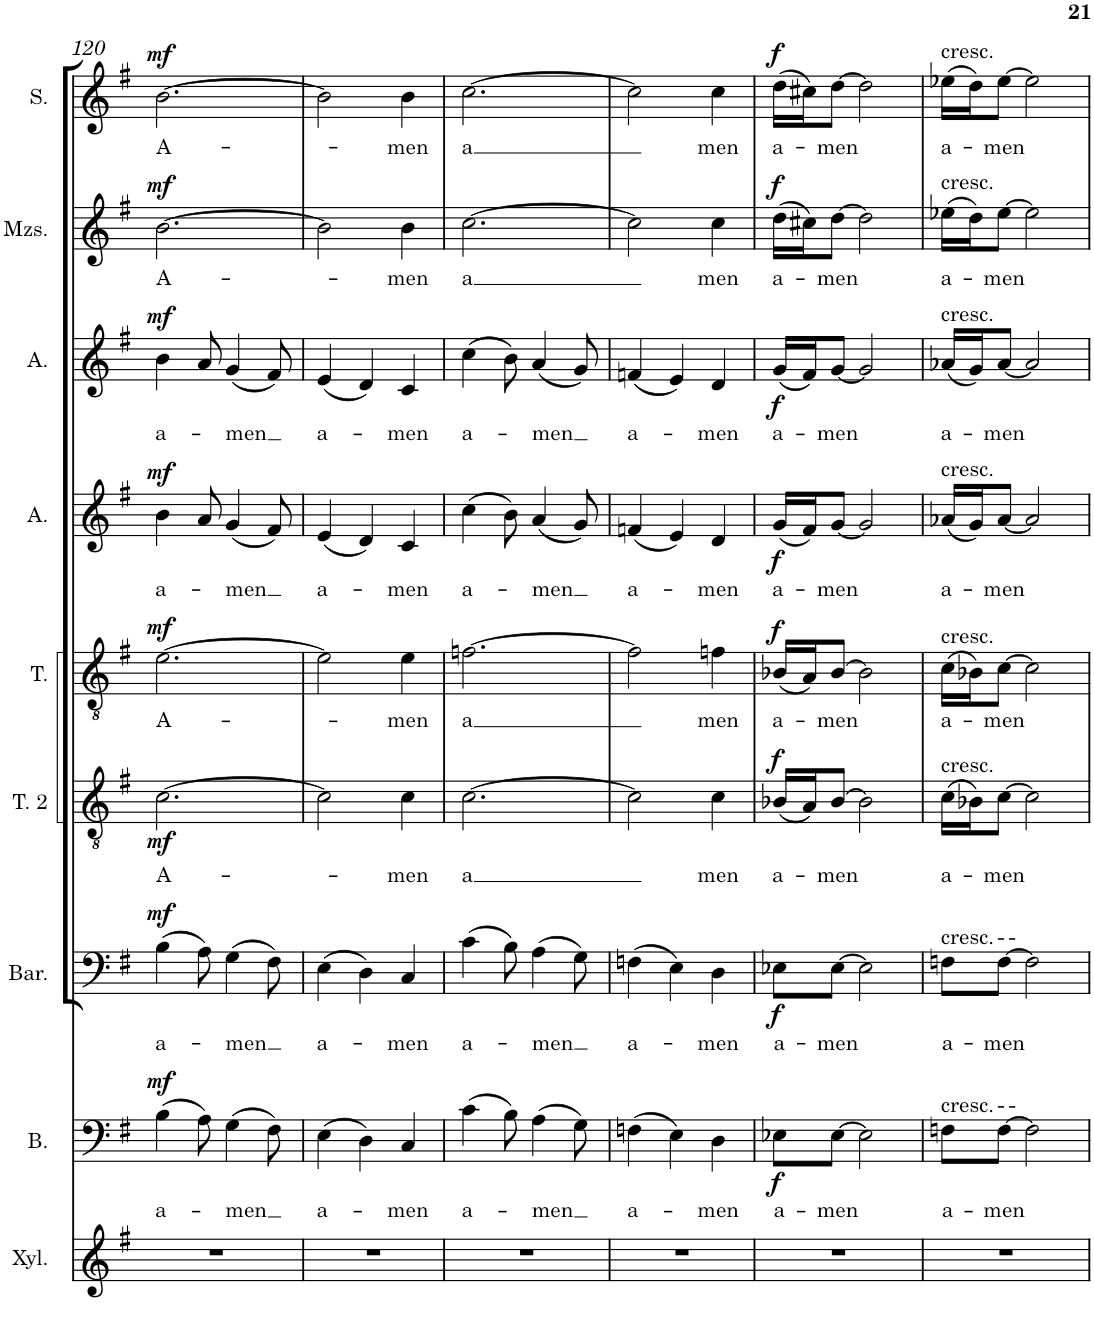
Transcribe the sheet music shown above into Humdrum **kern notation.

**kern	**kern	**text	**dynam	**kern	**text	**dynam	**kern	**text	**dynam	**kern	**text	**dynam	**kern	**text	**dynam	**kern	**text	**dynam	**kern	**text	**dynam	**kern	**text	**dynam
*part9	*part8	*part8	*part8	*part7	*part7	*part7	*part6	*part6	*part6	*part5	*part5	*part5	*part4	*part4	*part4	*part3	*part3	*part3	*part2	*part2	*part2	*part1	*part1	*part1
*staff9	*staff8	*staff8	*staff8	*staff7	*staff7	*staff7	*staff6	*staff6	*staff6	*staff5	*staff5	*staff5	*staff4	*staff4	*staff4	*staff3	*staff3	*staff3	*staff2	*staff2	*staff2	*staff1	*staff1	*staff1
*I"Xylophone	*I"Bass	*	*	*I"Baryton	*	*	*I"Ténor 2	*	*	*I"Tenor	*	*	*I"Alto	*	*	*I"Alto	*	*	*I"Mezzo-soprano	*	*	*I"Soprano	*	*
*I'Xyl.	*I'B.	*	*	*I'Bar.	*	*	*I'T. 2	*	*	*I'T.	*	*	*I'A.	*	*	*I'A.	*	*	*I'Mzs.	*	*	*I'S.	*	*
!!LO:PB:g=z
*clefG2	*clefF4	*	*	*clefF4	*	*	*clefGv2	*	*	*clefGv2	*	*	*clefG2	*	*	*clefG2	*	*	*clefG2	*	*	*clefG2	*	*
*Trd-7c-12	*	*	*	*	*	*	*	*	*	*	*	*	*	*	*	*	*	*	*	*	*	*	*	*
*k[f#]	*k[f#]	*	*	*k[f#]	*	*	*k[f#]	*	*	*k[f#]	*	*	*k[f#]	*	*	*k[f#]	*	*	*k[f#]	*	*	*k[f#]	*	*
*M3/4	*M3/4	*	*	*M3/4	*	*	*M3/4	*	*	*M3/4	*	*	*M3/4	*	*	*M3/4	*	*	*M3/4	*	*	*M3/4	*	*
=120	=120	=120	=120	=120	=120	=120	=120	=120	=120	=120	=120	=120	=120	=120	=120	=120	=120	=120	=120	=120	=120	=120	=120	=120
!	!	!LO:LY:b	!LO:DY:a	!	!LO:LY:b	!LO:DY:a	!	!LO:LY:b	!LO:DY:b	!	!LO:LY:b	!LO:DY:a	!	!LO:LY:b	!LO:DY:a	!	!LO:LY:b	!LO:DY:a	!	!LO:LY:b	!LO:DY:a	!	!LO:LY:b	!LO:DY:a
2.r	(4B\	a-	mf	(4B\	a-	mf	[2.c\	A-	mf	[2.e\	A-	mf	4b\	a-	mf	4b\	a-	mf	[2.b\	A-	mf	[2.b\	A-	mf
.	8A\)	.	.	8A\)	.	.	.	.	.	.	.	.	8a/	.	.	8a/	.	.	.	.	.	.	.	.
!	!	!LO:LY:b	!	!	!LO:LY:b	!	!	!	!	!	!	!	!	!LO:LY:b	!	!	!LO:LY:b	!	!	!	!	!	!	!
.	(4G\	-men	.	(4G\	-men	.	.	.	.	.	.	.	(4g/	-men	.	(4g/	-men	.	.	.	.	.	.	.
.	8F#\)	.	.	8F#\)	.	.	.	.	.	.	.	.	8f#/)	.	.	8f#/)	.	.	.	.	.	.	.	.
=121	=121	=121	=121	=121	=121	=121	=121	=121	=121	=121	=121	=121	=121	=121	=121	=121	=121	=121	=121	=121	=121	=121	=121	=121
!	!	!LO:LY:b	!	!	!LO:LY:b	!	!	!	!	!	!	!	!	!LO:LY:b	!	!	!LO:LY:b	!	!	!	!	!	!	!
2.r	(4E\	a-	.	(4E\	a-	.	2c\]	.	.	2e\]	.	.	(4e/	a-	.	(4e/	a-	.	2b\]	.	.	2b\]	.	.
.	4D\)	.	.	4D\)	.	.	.	.	.	.	.	.	4d/)	.	.	4d/)	.	.	.	.	.	.	.	.
!	!	!LO:LY:b	!	!	!LO:LY:b	!	!	!LO:LY:b	!	!	!LO:LY:b	!	!	!LO:LY:b	!	!	!LO:LY:b	!	!	!LO:LY:b	!	!	!LO:LY:b	!
.	4C/	-men	.	4C/	-men	.	4c\	-men	.	4e\	-men	.	4c/	-men	.	4c/	-men	.	4b\	-men	.	4b\	-men	.
=122	=122	=122	=122	=122	=122	=122	=122	=122	=122	=122	=122	=122	=122	=122	=122	=122	=122	=122	=122	=122	=122	=122	=122	=122
!	!	!LO:LY:b	!	!	!LO:LY:b	!	!	!LO:LY:b	!	!	!LO:LY:b	!	!	!LO:LY:b	!	!	!LO:LY:b	!	!	!LO:LY:b	!	!	!LO:LY:b	!
2.r	(4c\	a-	.	(4c\	a-	.	[2.c\	a	.	[2.fn\	a	.	(4cc\	a-	.	(4cc\	a-	.	[2.cc\	a	.	[2.cc\	a	.
.	8B\)	.	.	8B\)	.	.	.	.	.	.	.	.	8b\)	.	.	8b\)	.	.	.	.	.	.	.	.
!	!	!LO:LY:b	!	!	!LO:LY:b	!	!	!	!	!	!	!	!	!LO:LY:b	!	!	!LO:LY:b	!	!	!	!	!	!	!
.	(4A\	-men	.	(4A\	-men	.	.	.	.	.	.	.	(4a/	-men	.	(4a/	-men	.	.	.	.	.	.	.
.	8G\)	.	.	8G\)	.	.	.	.	.	.	.	.	8g/)	.	.	8g/)	.	.	.	.	.	.	.	.
=123	=123	=123	=123	=123	=123	=123	=123	=123	=123	=123	=123	=123	=123	=123	=123	=123	=123	=123	=123	=123	=123	=123	=123	=123
!	!	!LO:LY:b	!	!	!LO:LY:b	!	!	!	!	!	!	!	!	!LO:LY:b	!	!	!LO:LY:b	!	!	!	!	!	!	!
2.r	(4Fn\	a-	.	(4Fn\	a-	.	2c\]	.	.	2f\]	.	.	(4fn/	a-	.	(4fn/	a-	.	2cc\]	.	.	2cc\]	.	.
.	4E\)	.	.	4E\)	.	.	.	.	.	.	.	.	4e/)	.	.	4e/)	.	.	.	.	.	.	.	.
!	!	!LO:LY:b	!	!	!LO:LY:b	!	!	!LO:LY:b	!	!	!LO:LY:b	!	!	!LO:LY:b	!	!	!LO:LY:b	!	!	!LO:LY:b	!	!	!LO:LY:b	!
.	4D\	-men	.	4D\	-men	.	4c\	men	.	4fn\	men	.	4d/	-men	.	4d/	-men	.	4cc\	men	.	4cc\	men	.
=124	=124	=124	=124	=124	=124	=124	=124	=124	=124	=124	=124	=124	=124	=124	=124	=124	=124	=124	=124	=124	=124	=124	=124	=124
!	!	!LO:LY:b	!LO:DY:b	!	!LO:LY:b	!LO:DY:b	!	!LO:LY:b	!LO:DY:a	!	!LO:LY:b	!LO:DY:a	!	!LO:LY:b	!LO:DY:b	!	!LO:LY:b	!LO:DY:b	!	!LO:LY:b	!LO:DY:a	!	!LO:LY:b	!LO:DY:a
2.r	8E-X\L	a-	f	8E-X\L	a-	f	(16B-X/LL	a-	f	(16B-X/LL	a-	f	(16g/LL	a-	f	(16g/LL	a-	f	(16dd\LL	a-	f	(16dd\LL	a-	f
.	.	.	.	.	.	.	16A/J)	.	.	16A/J)	.	.	16f#/J)	.	.	16f#/J)	.	.	16cc#X\J)	.	.	16cc#X\J)	.	.
!	!	!LO:LY:b	!	!	!LO:LY:b	!	!	!LO:LY:b	!	!	!LO:LY:b	!	!	!LO:LY:b	!	!	!LO:LY:b	!	!	!LO:LY:b	!	!	!LO:LY:b	!
.	[8E-\J	-men	.	[8E-\J	-men	.	[8B-/J	-men	.	[8B-/J	-men	.	[8g/J	-men	.	[8g/J	-men	.	[8dd\J	-men	.	[8dd\J	-men	.
.	2E-\]	.	.	2E-\]	.	.	2B-\]	.	.	2B-\]	.	.	2g/]	.	.	2g/]	.	.	2dd\]	.	.	2dd\]	.	.
=125	=125	=125	=125	=125	=125	=125	=125	=125	=125	=125	=125	=125	=125	=125	=125	=125	=125	=125	=125	=125	=125	=125	=125	=125
!	!	!	!	!	!	!	!	!	!	!	!	!	!	!	!	!	!	!	!	!	!	!LO:TX:a:t=cresc.	!	!
!	!	!	!	!	!	!	!	!	!	!	!	!	!	!	!	!	!	!	!LO:TX:a:t=cresc.	!	!	!	!	!
!	!	!	!	!	!	!	!	!	!	!	!	!	!	!	!	!LO:TX:a:t=cresc.	!	!	!	!	!	!	!	!
!	!	!	!	!	!	!	!	!	!	!	!	!	!LO:TX:a:t=cresc.	!	!	!	!	!	!	!	!	!	!	!
!	!	!	!	!	!	!	!	!	!	!LO:TX:a:t=cresc.	!	!	!	!	!	!	!	!	!	!	!	!	!	!
!	!	!	!	!	!	!	!LO:TX:a:t=cresc.	!	!	!	!	!	!	!	!	!	!	!	!	!	!	!	!	!
!	!	!	!	!LO:TX:a:t=cresc.	!	!	!	!	!	!	!	!	!	!	!	!	!	!	!	!	!	!	!	!
!	!LO:TX:a:t=cresc.	!	!	!	!	!	!	!	!	!	!	!	!	!	!	!	!	!	!	!	!	!	!	!
!	!	!LO:LY:b	!	!	!LO:LY:b	!	!	!LO:LY:b	!	!	!LO:LY:b	!	!	!LO:LY:b	!	!	!LO:LY:b	!	!	!LO:LY:b	!	!	!LO:LY:b	!
2.r	8Fn\L	a-	.	8Fn\L	a-	.	(16c\LL	a-	.	(16c\LL	a-	.	(16a-X/LL	a-	.	(16a-X/LL	a-	.	(16ee-X\LL	a-	.	(16ee-X\LL	a-	.
.	.	.	.	.	.	.	16B-X\J)	.	.	16B-X\J)	.	.	16g/J)	.	.	16g/J)	.	.	16dd\J)	.	.	16dd\J)	.	.
!	!	!LO:LY:b	!	!	!LO:LY:b	!	!	!LO:LY:b	!	!	!LO:LY:b	!	!	!LO:LY:b	!	!	!LO:LY:b	!	!	!LO:LY:b	!	!	!LO:LY:b	!
.	[8F\J	-men	.	[8F\J	-men	.	[8c\J	-men	.	[8c\J	-men	.	[8a-/J	-men	.	[8a-/J	-men	.	[8ee-\J	-men	.	[8ee-\J	-men	.
.	2F\]	.	.	2F\]	.	.	2c\]	.	.	2c\]	.	.	2a-/]	.	.	2a-/]	.	.	2ee-\]	.	.	2ee-\]	.	.
=	=	=	=	=	=	=	=	=	=	=	=	=	=	=	=	=	=	=	=	=	=	=	=	=
*-	*-	*-	*-	*-	*-	*-	*-	*-	*-	*-	*-	*-	*-	*-	*-	*-	*-	*-	*-	*-	*-	*-	*-	*-
